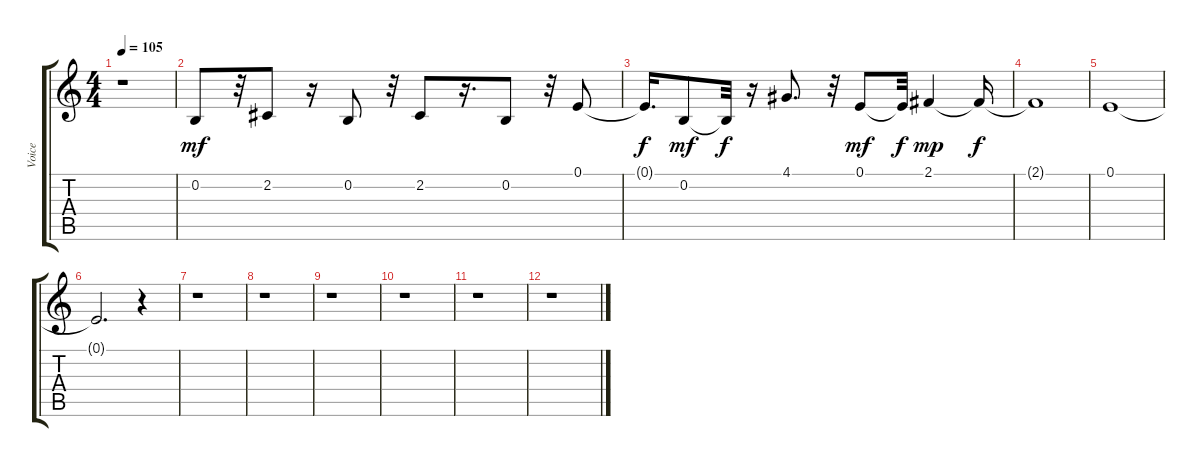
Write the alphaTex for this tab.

\track ("Voice" "Voice") {instrument lead6voice}
\staff {score tabs}
\tuning (E4 B3 G3 D3 A2 E2) {hide}
\ts (4 4)
\tempo 105
\clef g2
\ks c
r.1{dy mf} |
0.2.8 r.32 2.2.8 r.16 0.2.8 r.32 2.2.8 r.16{d} 0.2.8 r.32 0.1.8 |
0.1{t}.16{d dy f} 0.2.8{dy mf} 0.2{t}.32{dy f} r.16 4.1.8{d} r.32 0.1.8{dy mf} 0.1{t}.32{dy f} 2.1.4{dy mp} 2.1{t}.16{dy f} |
2.1{t}.1 |
0.1.1 |
0.1{t}.2{d} r.4 |
r.1 |
r.1 |
r.1 |
r.1 |
r.1 |
r.1
